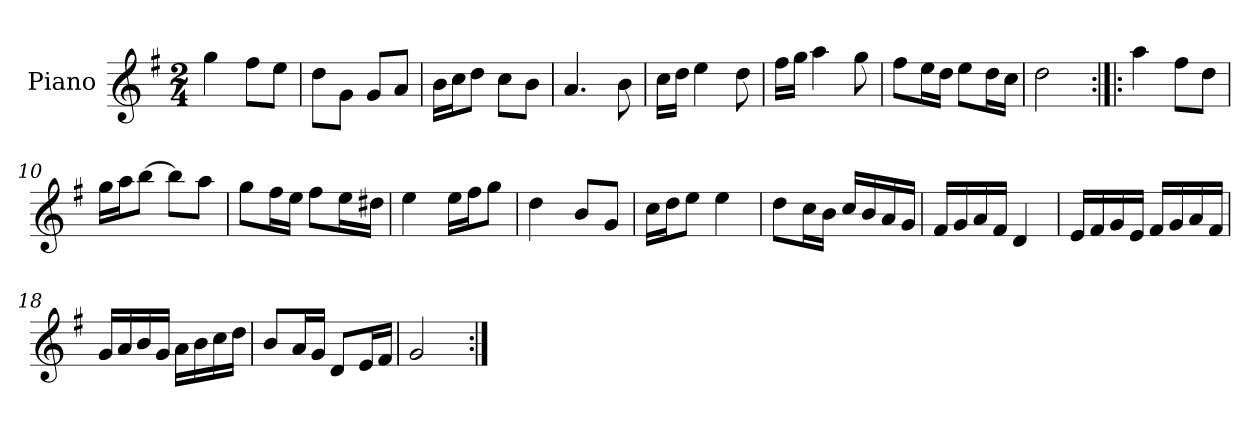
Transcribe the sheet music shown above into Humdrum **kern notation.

**kern
*part1
*staff1
*I"Piano
*I'Pno.
*clefG2
*k[f#]
*M2/4
=1
4gg\
8ff#\L
8ee\J
=2
8dd\L
8g\J
8g/L
8a/J
=3
16b\LL
16cc\J
8dd\J
8cc\L
8b\J
=4
4.a/
8b\
=5
16cc\LL
16dd\JJ
4ee\
8dd\
=6
16ff#\LL
16gg\JJ
4aa\
8gg\
=7
8ff#\L
16ee\L
16dd\JJ
8ee\L
16dd\L
16cc\JJ
=8
2dd\
=9:|!|:
4aa\
8ff#\L
8dd\J
=10
16gg\LL
16aa\J
[8bb\J
8bb\L]
8aa\J
=11
8gg\L
16ff#\L
16ee\JJ
8ff#\L
16ee\L
16dd#X\JJ
=12
4ee\
16ee\LL
16ff#\J
8gg\J
=13
4dd\
8b/L
8g/J
=14
16cc\LL
16dd\J
8ee\J
4ee\
=15
8dd\L
16cc\L
16b\JJ
16cc/LL
16b/
16a/
16g/JJ
=16
16f#/LL
16g/
16a/
16f#/JJ
4d/
=17
16e/LL
16f#/
16g/
16e/JJ
16f#/LL
16g/
16a/
16f#/JJ
=18
16g/LL
16a/
16b/
16g/JJ
16a\LL
16b\
16cc\
16dd\JJ
=19
8b/L
16a/L
16g/JJ
8d/L
16e/L
16f#/JJ
=20
2g/
=:|!
*-
